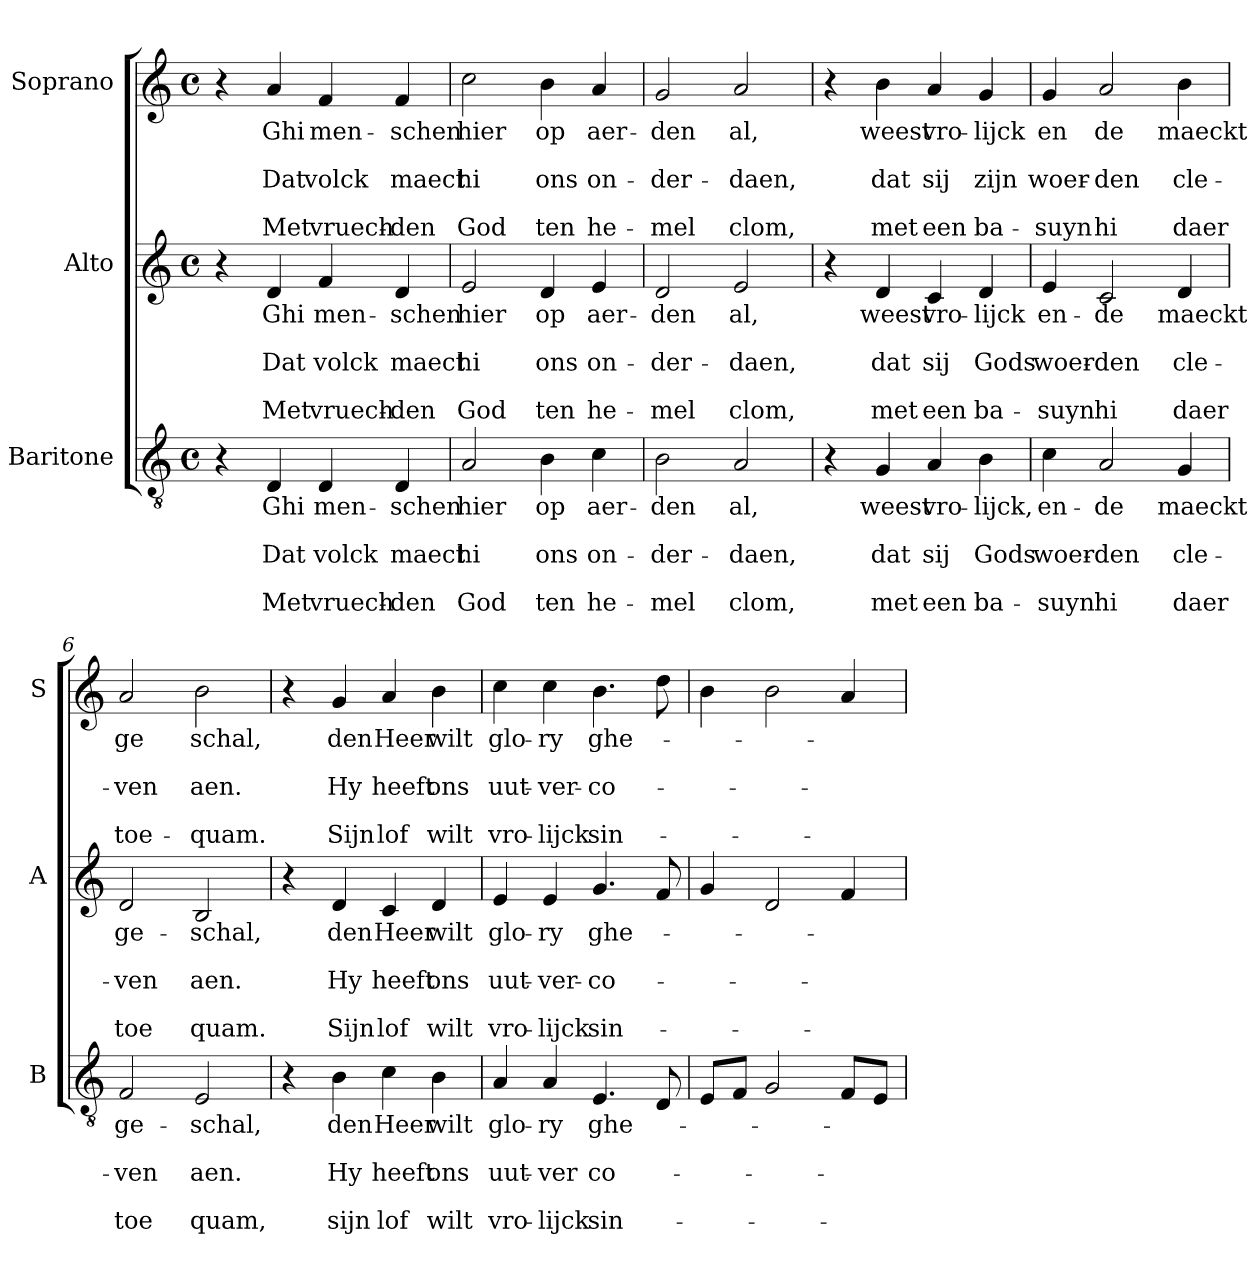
**kern	**text	**text	**text	**text	**text	**kern	**text	**text	**text	**text	**text	**kern	**text	**text	**text	**text	**text
*part3	*part3	*part3	*part3	*part3	*part3	*part2	*part2	*part2	*part2	*part2	*part2	*part1	*part1	*part1	*part1	*part1	*part1
*staff3	*staff3	*staff3	*staff3	*staff3	*staff3	*staff2	*staff2	*staff2	*staff2	*staff2	*staff2	*staff1	*staff1	*staff1	*staff1	*staff1	*staff1
*I"Baritone	*	*	*	*	*	*I"Alto	*	*	*	*	*	*I"Soprano	*	*	*	*	*
*I'B	*	*	*	*	*	*I'A	*	*	*	*	*	*I'S	*	*	*	*	*
*clefGv2	*	*	*	*	*	*clefG2	*	*	*	*	*	*clefG2	*	*	*	*	*
*k[]	*	*	*	*	*	*k[]	*	*	*	*	*	*k[]	*	*	*	*	*
*C:	*	*	*	*	*	*C:	*	*	*	*	*	*C:	*	*	*	*	*
*M4/4	*	*	*	*	*	*M4/4	*	*	*	*	*	*M4/4	*	*	*	*	*
*met(c)	*	*	*	*	*	*met(c)	*	*	*	*	*	*met(c)	*	*	*	*	*
=1	=1	=1	=1	=1	=1	=1	=1	=1	=1	=1	=1	=1	=1	=1	=1	=1	=1
4r	.	.	.	.	.	4r	.	.	.	.	.	4r	.	.	.	.	.
!	!LO:LY:b	!	!LO:LY:b	!	!LO:LY:b	!	!LO:LY:b	!	!LO:LY:b	!	!LO:LY:b	!	!LO:LY:b	!	!LO:LY:b	!	!LO:LY:b
4D/	Ghi	.	Dat	.	Met	4d/	Ghi	.	Dat	.	Met	4a/	Ghi	.	Dat	.	Met
!	!LO:LY:b	!	!LO:LY:b	!	!LO:LY:b	!	!LO:LY:b	!	!LO:LY:b	!	!LO:LY:b	!	!LO:LY:b	!	!LO:LY:b	!	!LO:LY:b
4D/	men-	.	volck	.	vruech-	4f/	men-	.	volck	.	vruech-	4f/	men-	.	volck	.	vruech-
!	!LO:LY:b	!	!LO:LY:b	!	!LO:LY:b	!	!LO:LY:b	!	!LO:LY:b	!	!LO:LY:b	!	!LO:LY:b	!	!LO:LY:b	!	!LO:LY:b
4D/	-schen	.	maect	.	-den	4d/	-schen	.	maect	.	-den	4f/	-schen	.	maect	.	-den
=2	=2	=2	=2	=2	=2	=2	=2	=2	=2	=2	=2	=2	=2	=2	=2	=2	=2
!	!LO:LY:b	!	!LO:LY:b	!	!LO:LY:b	!	!LO:LY:b	!	!LO:LY:b	!	!LO:LY:b	!	!LO:LY:b	!	!LO:LY:b	!	!LO:LY:b
2A/	hier	.	hi	.	God	2e/	hier	.	hi	.	God	2cc\	hier	.	hi	.	God
!	!LO:LY:b	!	!LO:LY:b	!	!LO:LY:b	!	!LO:LY:b	!	!LO:LY:b	!	!LO:LY:b	!	!LO:LY:b	!	!LO:LY:b	!	!LO:LY:b
4B\	op	.	ons	.	ten	4d/	op	.	ons	.	ten	4b\	op	.	ons	.	ten
!	!LO:LY:b	!	!LO:LY:b	!	!LO:LY:b	!	!LO:LY:b	!	!LO:LY:b	!	!LO:LY:b	!	!LO:LY:b	!	!LO:LY:b	!	!LO:LY:b
4c\	aer-	.	on-	.	he-	4e/	aer-	.	on-	.	he-	4a/	aer-	.	on-	.	he-
=3	=3	=3	=3	=3	=3	=3	=3	=3	=3	=3	=3	=3	=3	=3	=3	=3	=3
!	!LO:LY:b	!	!LO:LY:b	!	!LO:LY:b	!	!LO:LY:b	!	!LO:LY:b	!	!LO:LY:b	!	!LO:LY:b	!	!LO:LY:b	!	!LO:LY:b
2B\	-den	.	-der-	.	-mel	2d/	-den	.	-der-	.	-mel	2g/	-den	.	-der-	.	-mel
!	!LO:LY:b	!	!LO:LY:b	!	!LO:LY:b	!	!LO:LY:b	!	!LO:LY:b	!	!LO:LY:b	!	!LO:LY:b	!	!LO:LY:b	!	!LO:LY:b
2A/	al,	.	-daen,	.	clom,	2e/	al,	.	-daen,	.	clom,	2a/	al,	.	-daen,	.	clom,
=4	=4	=4	=4	=4	=4	=4	=4	=4	=4	=4	=4	=4	=4	=4	=4	=4	=4
4r	.	.	.	.	.	4r	.	.	.	.	.	4r	.	.	.	.	.
!	!LO:LY:b	!	!LO:LY:b	!	!LO:LY:b	!	!LO:LY:b	!	!LO:LY:b	!	!LO:LY:b	!	!LO:LY:b	!	!LO:LY:b	!	!LO:LY:b
4G/	weest	.	dat	.	met	4d/	weest	.	dat	.	met	4b\	weest	.	dat	.	met
!	!LO:LY:b	!	!LO:LY:b	!	!LO:LY:b	!	!LO:LY:b	!	!LO:LY:b	!	!LO:LY:b	!	!LO:LY:b	!	!LO:LY:b	!	!LO:LY:b
4A/	vro-	.	sij	.	een	4c/	vro-	.	sij	.	een	4a/	vro-	.	sij	.	een
!	!LO:LY:b	!	!LO:LY:b	!	!LO:LY:b	!	!LO:LY:b	!	!LO:LY:b	!	!LO:LY:b	!	!LO:LY:b	!	!LO:LY:b	!	!LO:LY:b
4B\	-lijck,	.	Gods	.	ba-	4d/	-lijck	.	Gods	.	ba-	4g/	-lijck	.	zijn	.	ba-
!!LO:LB:g=z
=5	=5	=5	=5	=5	=5	=5	=5	=5	=5	=5	=5	=5	=5	=5	=5	=5	=5
!	!LO:LY:b	!	!LO:LY:b	!	!LO:LY:b	!	!LO:LY:b	!	!LO:LY:b	!	!LO:LY:b	!	!LO:LY:b	!	!LO:LY:b	!	!LO:LY:b
4c\	en-	.	woer-	.	-suyn	4e/	en-	.	woer-	.	-suyn	4g/	en	.	woer-	.	-suyn
!	!LO:LY:b	!	!LO:LY:b	!	!LO:LY:b	!	!LO:LY:b	!	!LO:LY:b	!	!LO:LY:b	!	!LO:LY:b	!	!LO:LY:b	!	!LO:LY:b
2A/	-de	.	-den	.	hi	2c/	-de	.	-den	.	hi	2a/	de	.	-den	.	hi
!	!LO:LY:b	!	!LO:LY:b	!	!LO:LY:b	!	!LO:LY:b	!	!LO:LY:b	!	!LO:LY:b	!	!LO:LY:b	!	!LO:LY:b	!	!LO:LY:b
4G/	maeckt	.	cle-	.	daer	4d/	maeckt	.	cle-	.	daer	4b\	maeckt	.	cle-	.	daer
=6	=6	=6	=6	=6	=6	=6	=6	=6	=6	=6	=6	=6	=6	=6	=6	=6	=6
!	!LO:LY:b	!	!LO:LY:b	!	!LO:LY:b	!	!LO:LY:b	!	!LO:LY:b	!	!LO:LY:b	!	!LO:LY:b	!	!LO:LY:b	!	!LO:LY:b
2F/	ge-	.	-ven	.	toe	2d/	ge-	.	-ven	.	toe	2a/	ge	.	-ven	.	toe-
!	!LO:LY:b	!	!LO:LY:b	!	!LO:LY:b	!	!LO:LY:b	!	!LO:LY:b	!	!LO:LY:b	!	!LO:LY:b	!	!LO:LY:b	!	!LO:LY:b
2E/	-schal,	.	aen.	.	quam,	2B/	-schal,	.	aen.	.	quam.	2b\	schal,	.	aen.	.	-quam.
=7	=7	=7	=7	=7	=7	=7	=7	=7	=7	=7	=7	=7	=7	=7	=7	=7	=7
4r	.	.	.	.	.	4r	.	.	.	.	.	4r	.	.	.	.	.
!	!LO:LY:b	!	!LO:LY:b	!	!LO:LY:b	!	!LO:LY:b	!	!LO:LY:b	!	!LO:LY:b	!	!LO:LY:b	!	!LO:LY:b	!	!LO:LY:b
4B\	den	.	Hy	.	sijn	4d/	den	.	Hy	.	Sijn	4g/	den	.	Hy	.	Sijn
!	!LO:LY:b	!	!LO:LY:b	!	!LO:LY:b	!	!LO:LY:b	!	!LO:LY:b	!	!LO:LY:b	!	!LO:LY:b	!	!LO:LY:b	!	!LO:LY:b
4c\	Heer	.	heeft	.	lof	4c/	Heer	.	heeft	.	lof	4a/	Heer	.	heeft	.	lof
!	!LO:LY:b	!	!LO:LY:b	!	!LO:LY:b	!	!LO:LY:b	!	!LO:LY:b	!	!LO:LY:b	!	!LO:LY:b	!	!LO:LY:b	!	!LO:LY:b
4B\	wilt	.	ons	.	wilt	4d/	wilt	.	ons	.	wilt	4b\	wilt	.	ons	.	wilt
=8	=8	=8	=8	=8	=8	=8	=8	=8	=8	=8	=8	=8	=8	=8	=8	=8	=8
!	!LO:LY:b	!	!LO:LY:b	!	!LO:LY:b	!	!LO:LY:b	!	!LO:LY:b	!	!LO:LY:b	!	!LO:LY:b	!	!LO:LY:b	!	!LO:LY:b
4A/	glo-	.	uut-	.	vro-	4e/	glo-	.	uut-	.	vro-	4cc\	glo-	.	uut-	.	vro-
!	!LO:LY:b	!	!LO:LY:b	!	!LO:LY:b	!	!LO:LY:b	!	!LO:LY:b	!	!LO:LY:b	!	!LO:LY:b	!	!LO:LY:b	!	!LO:LY:b
4A/	-ry	.	-ver	.	-lijck	4e/	-ry	.	-ver-	.	-lijck	4cc\	-ry	.	-ver-	.	-lijck
!	!LO:LY:b	!	!LO:LY:b	!	!LO:LY:b	!	!LO:LY:b	!	!LO:LY:b	!	!LO:LY:b	!	!LO:LY:b	!	!LO:LY:b	!	!LO:LY:b
4.E/	ghe-	.	co-	.	sin-	4.g/	ghe-	.	-co-	.	sin-	4.b\	ghe-	.	-co-	.	sin-
8D/	.	.	.	.	.	8f/	.	.	.	.	.	8dd\	.	.	.	.	.
=9	=9	=9	=9	=9	=9	=9	=9	=9	=9	=9	=9	=9	=9	=9	=9	=9	=9
8E/L	.	.	.	.	.	4g/	.	.	.	.	.	4b\	.	.	.	.	.
8F/J	.	.	.	.	.	.	.	.	.	.	.	.	.	.	.	.	.
2G/	.	.	.	.	.	2d/	.	.	.	.	.	2b\	.	.	.	.	.
8F/L	.	.	.	.	.	4f/	.	.	.	.	.	4a/	.	.	.	.	.
8E/J	.	.	.	.	.	.	.	.	.	.	.	.	.	.	.	.	.
=	=	=	=	=	=	=	=	=	=	=	=	=	=	=	=	=	=
*-	*-	*-	*-	*-	*-	*-	*-	*-	*-	*-	*-	*-	*-	*-	*-	*-	*-
